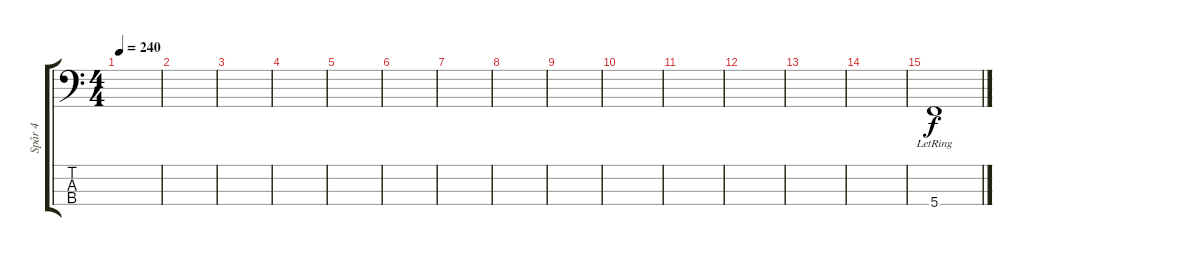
\track ("Spår 4" "Spår 4") {instrument electricbasspick}
\staff {score tabs}
\tuning (Eb2 Bb1 F1 C1) {hide}
\ts (4 4)
\tempo 240
\clef f4
\ks c
|
|
|
|
|
|
|
|
|
|
|
|
|
|
5.4{lr}.1
